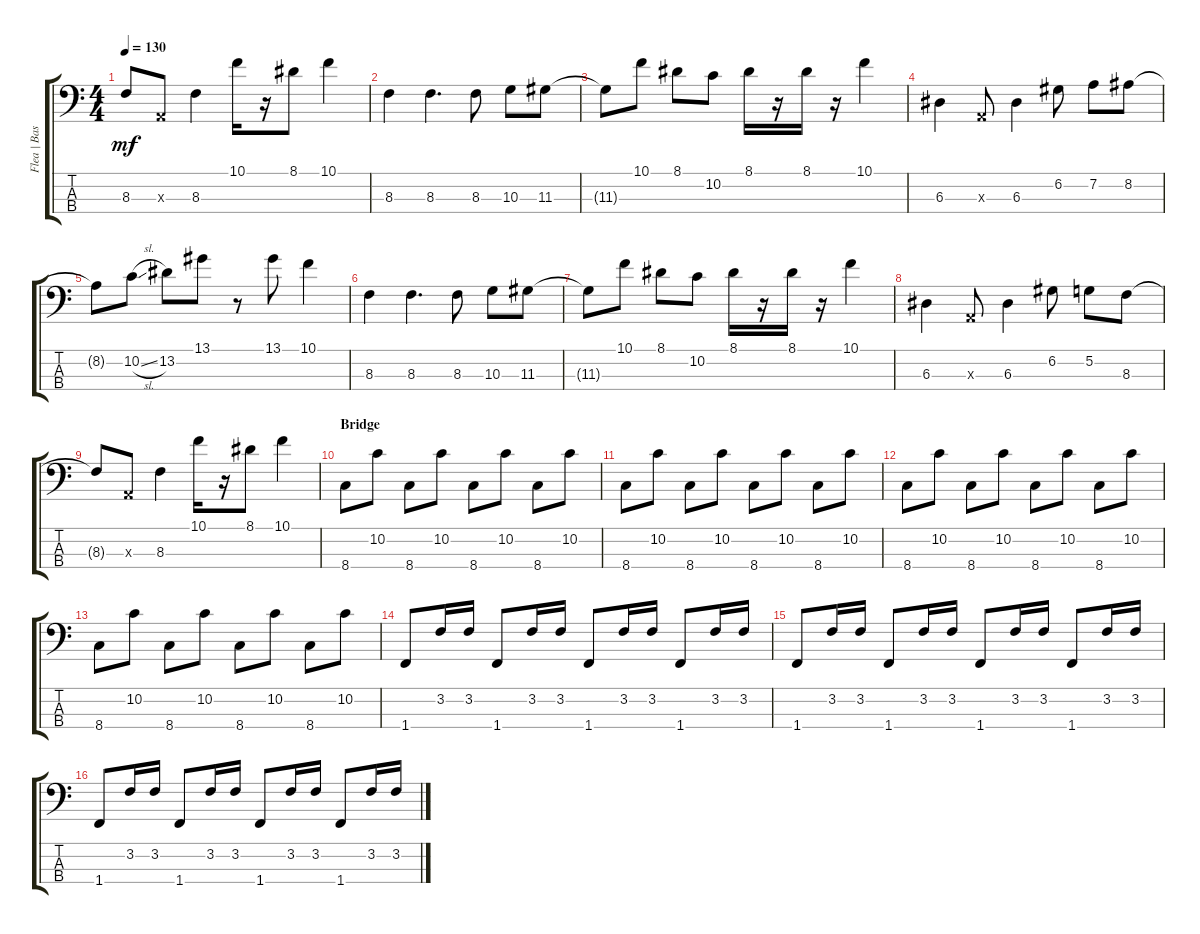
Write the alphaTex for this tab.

\track ("Flea | Bass" "Flea | Bas") {instrument electricbassfinger}
\staff {score tabs}
\tuning (G2 D2 A1 E1) {hide}
\ts (4 4)
\tempo 130
\clef f4
\ks c
8.3{t}.8{dy mf} 0.3{x}.8 8.3.4 10.1.16 r.16 8.1.8 10.1.4 |
8.3.4 8.3.4{d} 8.3.8 10.3.8 11.3.8 |
11.3{t}.8 10.1.8 8.1.8 10.2.8 8.1.16 r.16 8.1.16 r.16 10.1.4 |
6.3.4 0.3{x}.8 6.3.4 6.2.8 7.2.8 8.2.8 |
8.2{t}.8 10.2{sl}.8 13.2.8 13.1.8 r.8 13.1.8 10.1.4 |
8.3.4 8.3.4{d} 8.3.8 10.3.8 11.3.8 |
11.3{t}.8 10.1.8 8.1.8 10.2.8 8.1.16 r.16 8.1.16 r.16 10.1.4 |
6.3.4 0.3{x}.8 6.3.4 6.2.8 5.2.8 8.3.8 |
8.3{t}.8 0.3{x}.8 8.3.4 10.1.16 r.16 8.1.8 10.1.4 |
\section ("" "Bridge")
8.4.8 10.2.8 8.4.8 10.2.8 8.4.8 10.2.8 8.4.8 10.2.8 |
8.4.8 10.2.8 8.4.8 10.2.8 8.4.8 10.2.8 8.4.8 10.2.8 |
8.4.8 10.2.8 8.4.8 10.2.8 8.4.8 10.2.8 8.4.8 10.2.8 |
8.4.8 10.2.8 8.4.8 10.2.8 8.4.8 10.2.8 8.4.8 10.2.8 |
1.4.8 3.2.16 3.2.16 1.4.8 3.2.16 3.2.16 1.4.8 3.2.16 3.2.16 1.4.8 3.2.16 3.2.16 |
1.4.8 3.2.16 3.2.16 1.4.8 3.2.16 3.2.16 1.4.8 3.2.16 3.2.16 1.4.8 3.2.16 3.2.16 |
1.4.8 3.2.16 3.2.16 1.4.8 3.2.16 3.2.16 1.4.8 3.2.16 3.2.16 1.4.8 3.2.16 3.2.16
